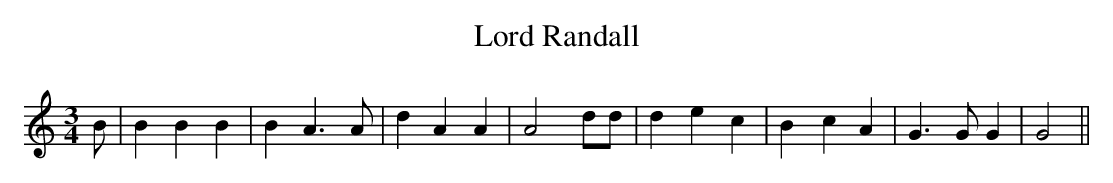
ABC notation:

X:1
T:Lord Randall
M:3/4
L:1/4
K:C
 B/2| B B B| B- A3/2 A/2| d A A| A2- d/2d/2| d e c| B- c A| G3/2 G/2 G|\
 G2||
